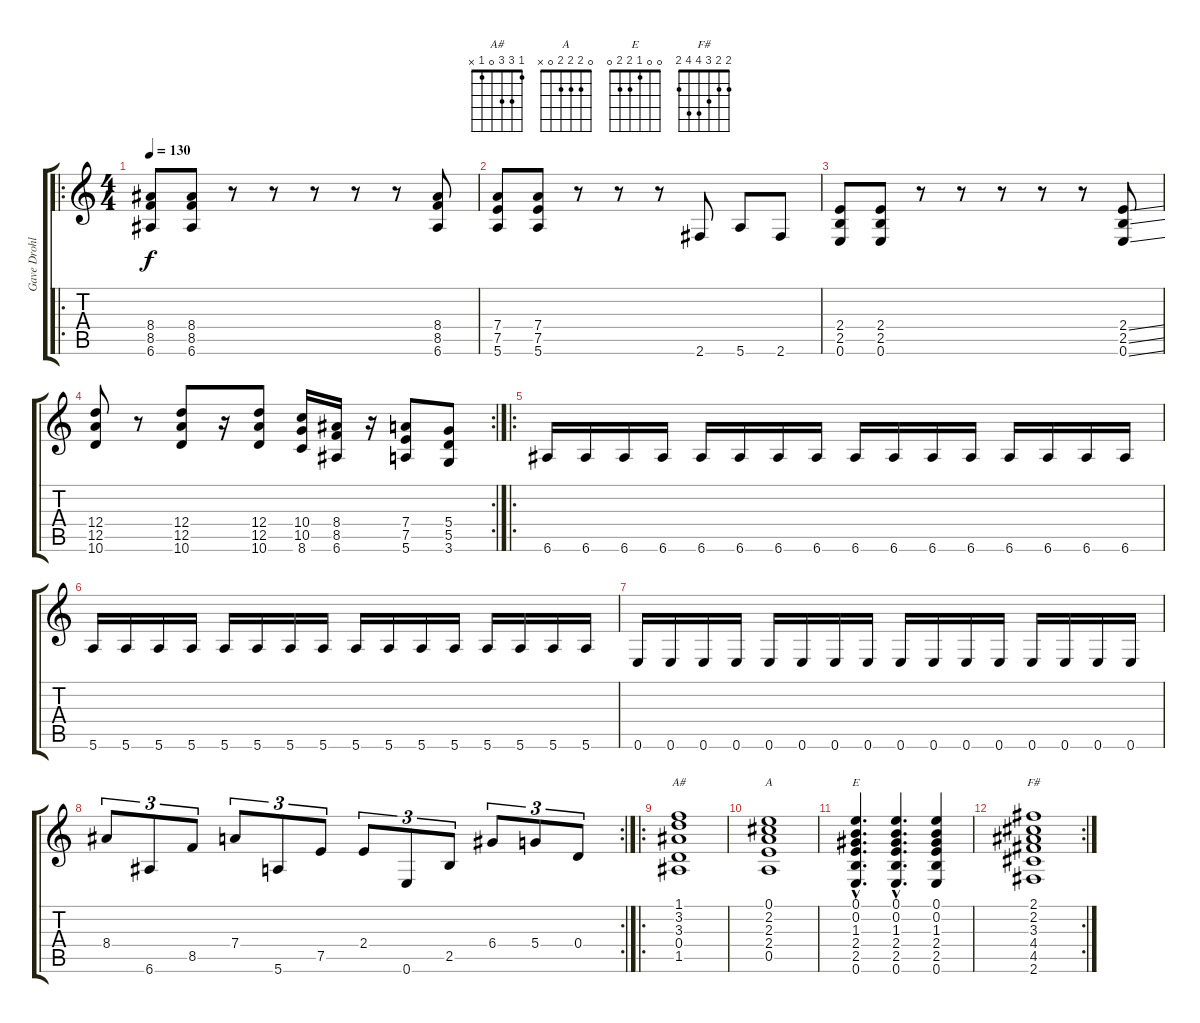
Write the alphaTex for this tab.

\track ("Gave Drohl" "Gave Drohl") {instrument distortionguitar}
\staff {score tabs}
\tuning (E4 B3 G3 D3 A2 E2) {hide}
\chord ("A#" 1 3 3 0 1 x)
\chord ("A" 0 2 2 2 0 x)
\chord ("E" 0 0 1 2 2 0)
\chord ("F#" 2 2 3 4 4 2)
\ro
\ts (4 4)
\tempo 130
\clef g2
\ks c
(8.4 8.5 6.6).8{dy f} (8.4 8.5 6.6).8 r.8 r.8 r.8 r.8 r.8 (8.4 8.5 6.6).8 |
(7.4 7.5 5.6).8 (7.4 7.5 5.6).8 r.8 r.8 r.8 2.6.8 5.6.8 2.6.8 |
(2.4 2.5 0.6).8 (2.4 2.5 0.6).8 r.8 r.8 r.8 r.8 r.8 (2.4{ss} 2.5{ss} 0.6{ss}).8 |
\rc 2
(12.4 12.5 10.6).8 r.8 (12.4 12.5 10.6).8 r.16 (12.4 12.5 10.6).8 (10.4 10.5 8.6).16 (8.4 8.5 6.6).16 r.16 (7.4 7.5 5.6).8 (5.4 5.5 3.6).8 |
\ro
6.6.16 6.6.16 6.6.16 6.6.16 6.6.16 6.6.16 6.6.16 6.6.16 6.6.16 6.6.16 6.6.16 6.6.16 6.6.16 6.6.16 6.6.16 6.6.16 |
5.6.16 5.6.16 5.6.16 5.6.16 5.6.16 5.6.16 5.6.16 5.6.16 5.6.16 5.6.16 5.6.16 5.6.16 5.6.16 5.6.16 5.6.16 5.6.16 |
0.6.16 0.6.16 0.6.16 0.6.16 0.6.16 0.6.16 0.6.16 0.6.16 0.6.16 0.6.16 0.6.16 0.6.16 0.6.16 0.6.16 0.6.16 0.6.16 |
\rc 2
8.4.8{tu (3 2)} 6.6.8{tu (3 2)} 8.5.8{tu (3 2)} 7.4.8{tu (3 2)} 5.6.8{tu (3 2)} 7.5.8{tu (3 2)} 2.4.8{tu (3 2)} 0.6.8{tu (3 2)} 2.5.8{tu (3 2)} 6.4.8{tu (3 2)} 5.4.8{tu (3 2)} 0.4.8{tu (3 2)} |
\ro
(1.1 3.2 3.3 0.4 1.5).1{ch "A#" volume 7 instrument acousticguitarsteel} |
(0.1 2.2 2.3 2.4 0.5).1{ch "A"} |
(0.1{hac} 0.2{hac} 1.3{hac} 2.4{hac} 2.5{hac} 0.6{hac}).4{d ch "E"} (0.1{hac} 0.2{hac} 1.3{hac} 2.4{hac} 2.5{hac} 0.6{hac}).4{d} (0.1 0.2 1.3 2.4 2.5 0.6).4 |
\rc 2
(2.1 2.2 3.3 4.4 4.5 2.6).1{ch "F#"}
